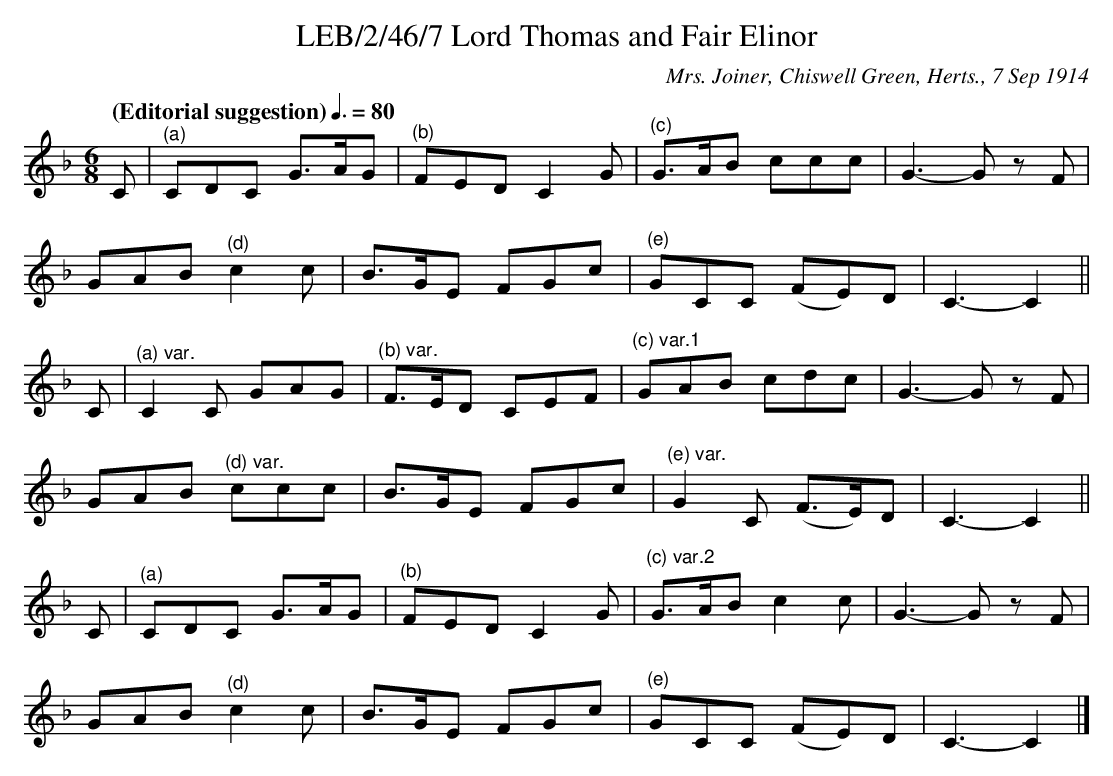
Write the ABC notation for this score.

X:1
T:LEB/2/46/7 Lord Thomas and Fair Elinor
C:Mrs. Joiner, Chiswell Green, Herts., 7 Sep 1914
L:1/8
Q:"(Editorial suggestion)" 3/8=80
M:6/8
K:F
C | "^(a)"CDC G3/2A/2G | "^(b)"FED C2 G | "^(c)"G3/2A/2B ccc | G3-G z F |
GAB "^(d)"c2 c | B3/2G/2E FGc | "^(e)"GCC (FE)D | C3-C2 ||
C | "^(a) var."C2 C GAG | "^(b) var."F3/2E/2D CEF | "^(c) var.1"GAB cdc | G3-G z F |
GAB "^(d) var."ccc | B3/2G/2E FGc | "^(e) var."G2C (F3/2E/2)D | C3-C2 ||
C | "^(a)"CDC G3/2A/2G | "^(b)"FED C2 G | "^(c) var.2"G3/2A/2B c2 c | G3-G z F |
GAB "^(d)"c2 c | B3/2G/2E FGc | "^(e)"GCC (FE)D | C3-C2 |]
